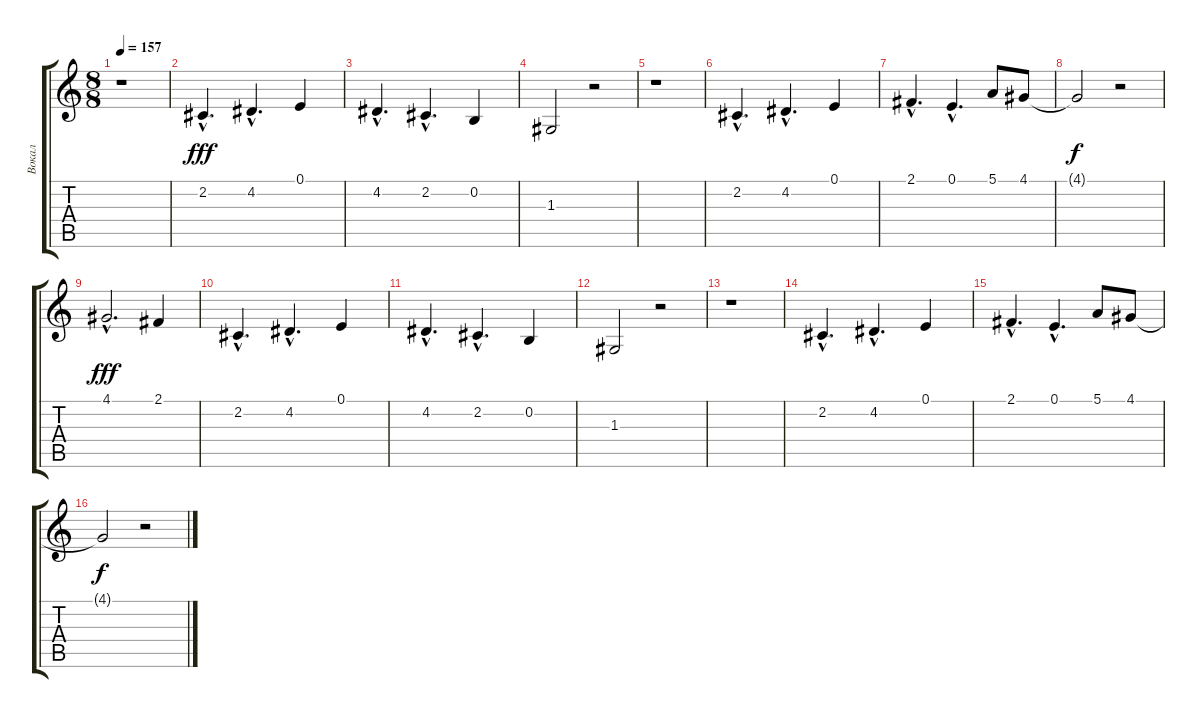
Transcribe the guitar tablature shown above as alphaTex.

\track ("Вокал" "Вокал") {instrument tenorsax}
\staff {score tabs}
\tuning (E4 B3 G3 D3 A2 E2) {hide}
\ts (8 8)
\tempo 157
\clef g2
\ks c
r.1{dy fff} |
2.2{hac}.4{d} 4.2{hac}.4{d} 0.1.4 |
4.2{hac}.4{d} 2.2{hac}.4{d} 0.2.4 |
1.3.2 r.2 |
r.1 |
2.2{hac}.4{d} 4.2{hac}.4{d} 0.1.4 |
2.1{hac}.4{d} 0.1{hac}.4{d} 5.1.8 4.1.8 |
4.1{t}.2{dy f} r.2 |
4.1{hac}.2{d dy fff} 2.1.4 |
2.2{hac}.4{d} 4.2{hac}.4{d} 0.1.4 |
4.2{hac}.4{d} 2.2{hac}.4{d} 0.2.4 |
1.3.2 r.2 |
r.1 |
2.2{hac}.4{d} 4.2{hac}.4{d} 0.1.4 |
2.1{hac}.4{d} 0.1{hac}.4{d} 5.1.8 4.1.8 |
4.1{t}.2{dy f} r.2
